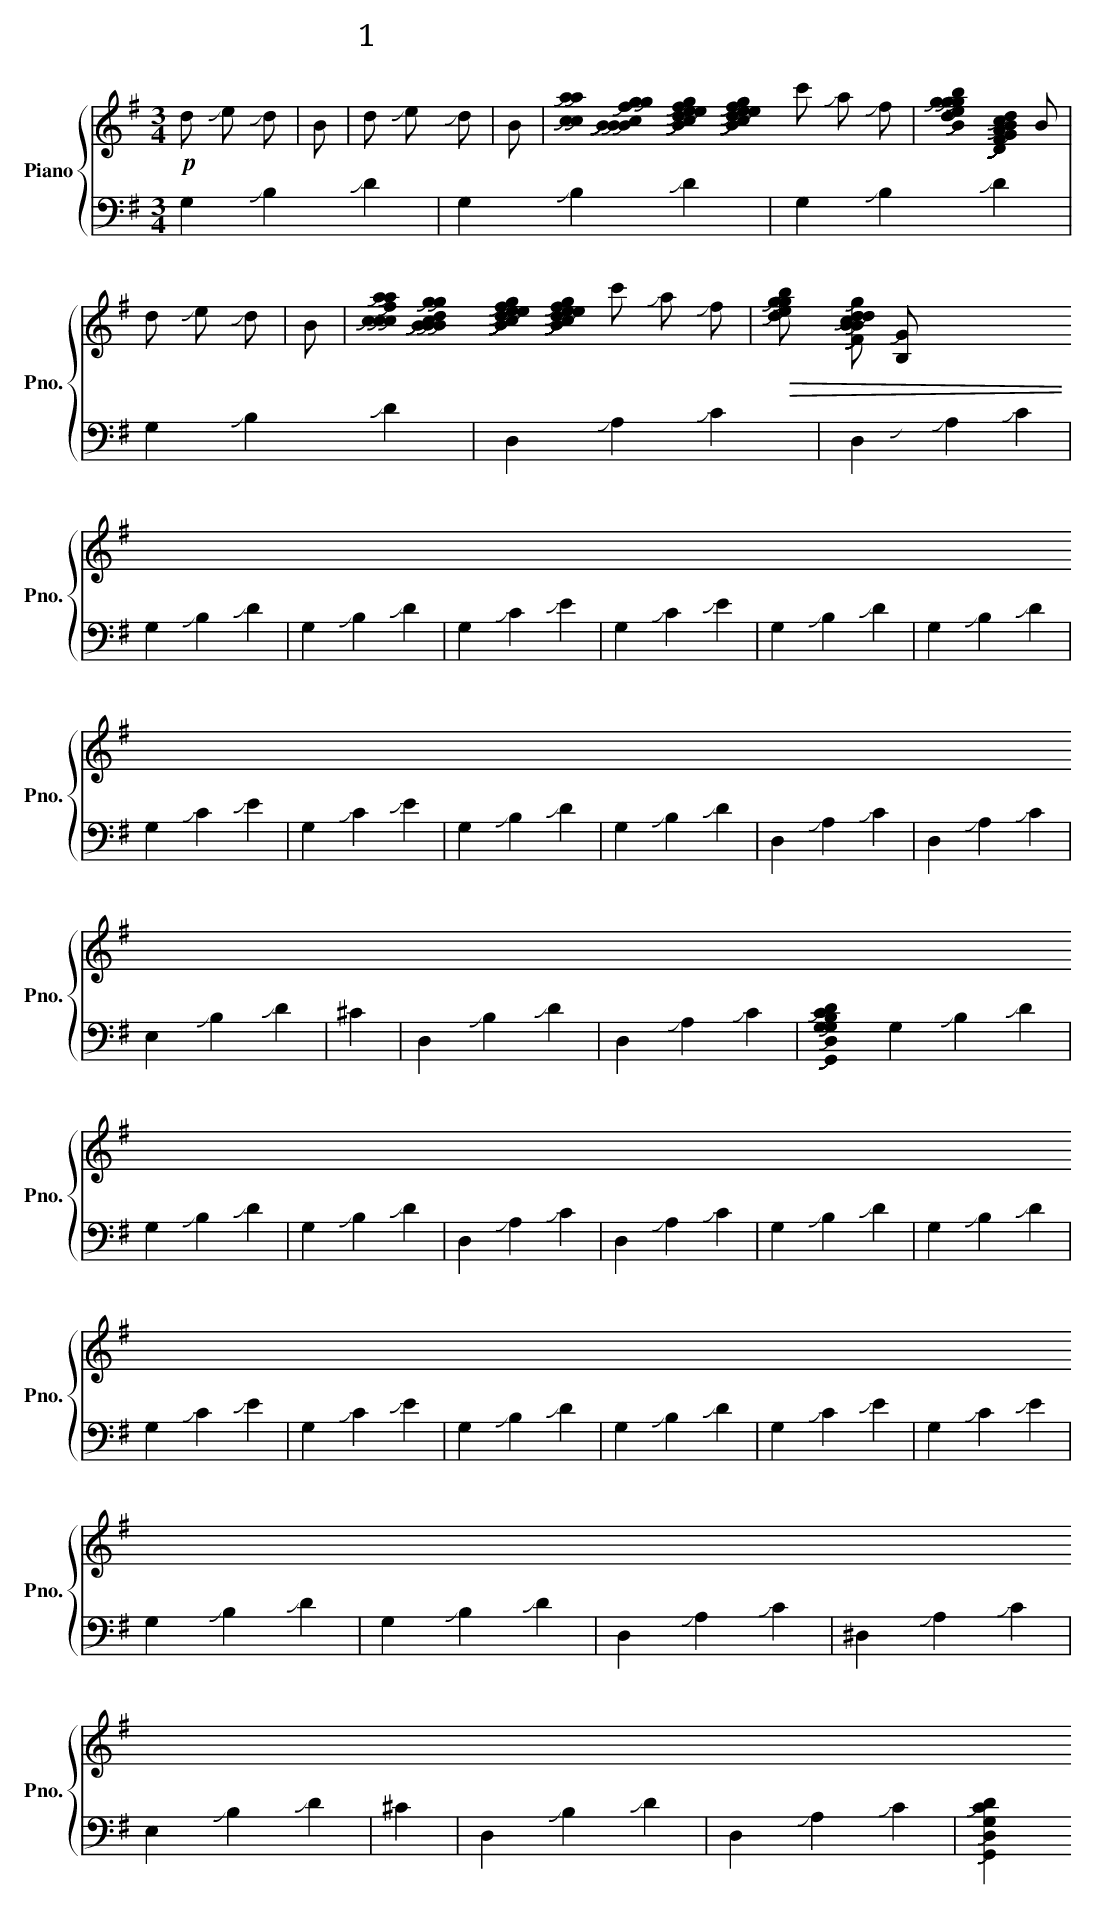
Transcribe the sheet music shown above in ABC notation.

X:1
T:平安夜（圣诞活动歌曲1）
%%score { 1 | 2 }
L:1/8
M:3/4
K:G
V:1 treble nm="Piano" snm="Pno."
V:2 bass
L:1/4
V:1
!p! dI1J3 eI2J dI3J2 | BI4J6 | dI5J3 eI6J dI7J2 | BI8J6 | [cI9JaI10J]4 [cI11JaI12J]2 | %5
 [cI13JfI14J]6 | [BI15JgI16J]4 [BI17JgI18J]2 | [BI19JdI20J]6 |!f! [cI21JeI22J]4 eI23J2 | %9
 [cI24JgI25J]3 fI26J eI27J2 | [BI28JdI29J]3 eI30J dI31J2 | BI32J6 | [cI33JeI34J]4 eI35J2 | %13
 [cI36JgI37J]3 fI38J eI39J2 | [BI40JdI41J]3 eI42J dI43J2 | BI44J6 | aI45J4 aI46J2 | %17
 c'I47J2 aI48J2 fI49J2 | [dI50JgI51J]6 | [eI52JgI53JbI54J]6 | [BI55JgI56J]3 dI57J BI58J2 | %21
 [FI59JdI60J]2 cI61J2 AI62J2 | GI63J4 [DI64JBI65J]2 | [B,I66JGI67J]6 |!p! dI68J3 eI69J dI70J2 | %25
 BI71J6 | dI72J3 eI73J dI74J2 | BI75J6 | [cI76JaI77J]4 [cI78JaI79J]2 | [cI80JfI81J]6 | %30
 [BI82JgI83J]4 [BI84JgI85J]2 | [BI86JdI87J]6 |!f! [cI88JeI89J]4 eI90J2 | %33
 [cI91JgI92J]3 fI93J eI94J2 | [BI95JdI96J]3 eI97J dI98J2 | BI99J6 | [cI100JeI101J]4 eI102J2 | %37
 [cI103JgI104J]3 fI105J eI106J2 | [BI107JdI108J]3 eI109J dI110J2 | BI111J6 | aI112J4 aI113J2 | %41
 c'I114J2 aI115J2 fI116J2 |!>(! [dI117JgI118J]6!>)! | [eI119JgI120JbI121J]6 | %44
 [BI122JgI123J]3 dI124J BI125J2 | [FI126JdI127J]2 cI128J2 AI129J2 | GI130J4 [DI131JBI132J]2 | %47
 [B,I133JGI134J]6 |] %48
V:2
 G,I135J B,I136J DI137J | G,I138J B,I139J DI140J | G,I141J B,I142J DI143J | %3
 G,I144J B,I145J DI146J | D,I147J A,I148J CI149J | D,I150J A,I151J CI152J | %6
 G,I153J B,I154J DI155J | G,I156J B,I157J DI158J | G,I159J CI160J EI161J | G,I162J CI163J EI164J | %10
 G,I165J B,I166J DI167J | G,I168J B,I169J DI170J | G,I171J CI172J EI173J | G,I174J CI175J EI176J | %14
 G,I177J B,I178J DI179J | G,I180J B,I181J DI182J | D,I183J A,I184J CI185J | %17
 D,I186J A,I187J CI188J | E,I189J B,I190J DI191J | ^CI192J3 | D,I193J B,I194J DI195J | %21
 D,I196J A,I197J CI198J | [G,I199JDI200J]2 [D,I201JCI202J] | G,,I203J3 | G,I204J B,I205J DI206J | %25
 G,I207J B,I208J DI209J | G,I210J B,I211J DI212J | G,I213J B,I214J DI215J | %28
 D,I216J A,I217J CI218J | D,I219J A,I220J CI221J | G,I222J B,I223J DI224J | %31
 G,I225J B,I226J DI227J | G,I228J CI229J EI230J | G,I231J CI232J EI233J | G,I234J B,I235J DI236J | %35
 G,I237J B,I238J DI239J | G,I240J CI241J EI242J | G,I243J CI244J EI245J | G,I246J B,I247J DI248J | %39
 G,I249J B,I250J DI251J | D,I252J A,I253J CI254J | ^D,I255J A,I256J CI257J | %42
 E,I258J B,I259J DI260J | ^CI261J3 | D,I262J B,I263J DI264J | D,I265J A,I266J CI267J | %46
 [G,I268JDI269J]2 [D,I270JCI271J] | G,,I272J3 |] %48
